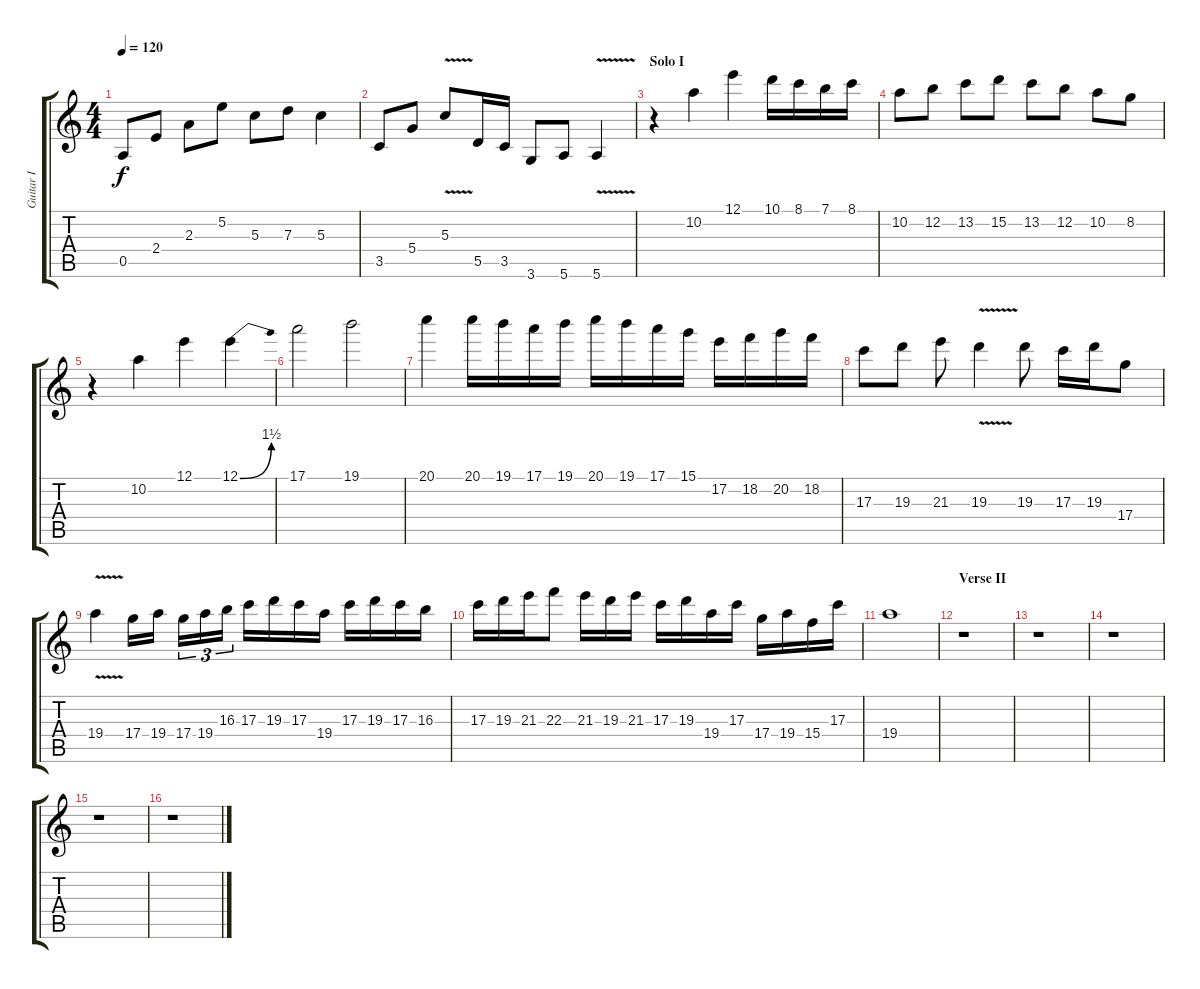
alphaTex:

\track ("Guitar I" "Guitar I") {instrument distortionguitar}
\staff {score tabs}
\tuning (E4 B3 G3 D3 A2 E2) {hide}
\ts (4 4)
\tempo 120
\clef g2
\ks c
0.5.8{dy f} 2.4.8 2.3.8 5.2.8 5.3.8 7.3.8 5.3.4 |
3.5.8 5.4.8 5.3{v}.8 5.5.16 3.5.16 3.6.8 5.6.8 5.6{v}.4 |
\section ("" "Solo I")
r.4 10.2.4 12.1.4 10.1.16 8.1.16 7.1.16 8.1.16 |
10.2.8 12.2.8 13.2.8 15.2.8 13.2.8 12.2.8 10.2.8 8.2.8 |
r.4 10.2.4 12.1.4 12.1{be (bend 0 0 60 6)}.4 |
17.1.2 19.1.2 |
20.1.4 20.1.16 19.1.16 17.1.16 19.1.16 20.1.16 19.1.16 17.1.16 15.1.16 17.2.16 18.2.16 20.2.16 18.2.16 |
17.3.8 19.3.8 21.3.8 19.3{v}.4 19.3.8 17.3.16 19.3.16 17.4.8 |
19.4{v}.4 17.4.16 19.4.16 17.4.16{tu (3 2)} 19.4.16{tu (3 2)} 16.3.16{tu (3 2)} 17.3.16 19.3.16 17.3.16 19.4.16 17.3.16 19.3.16 17.3.16 16.3.16 |
17.3.16 19.3.16 21.3.16 22.3.8 21.3.16 19.3.16 21.3.16 17.3.16 19.3.16 19.4.16 17.3.16 17.4.16 19.4.16 15.4.16 17.3.16 |
19.4.1 |
\section ("" "Verse II")
r.1 |
r.1 |
r.1 |
r.1 |
r.1
